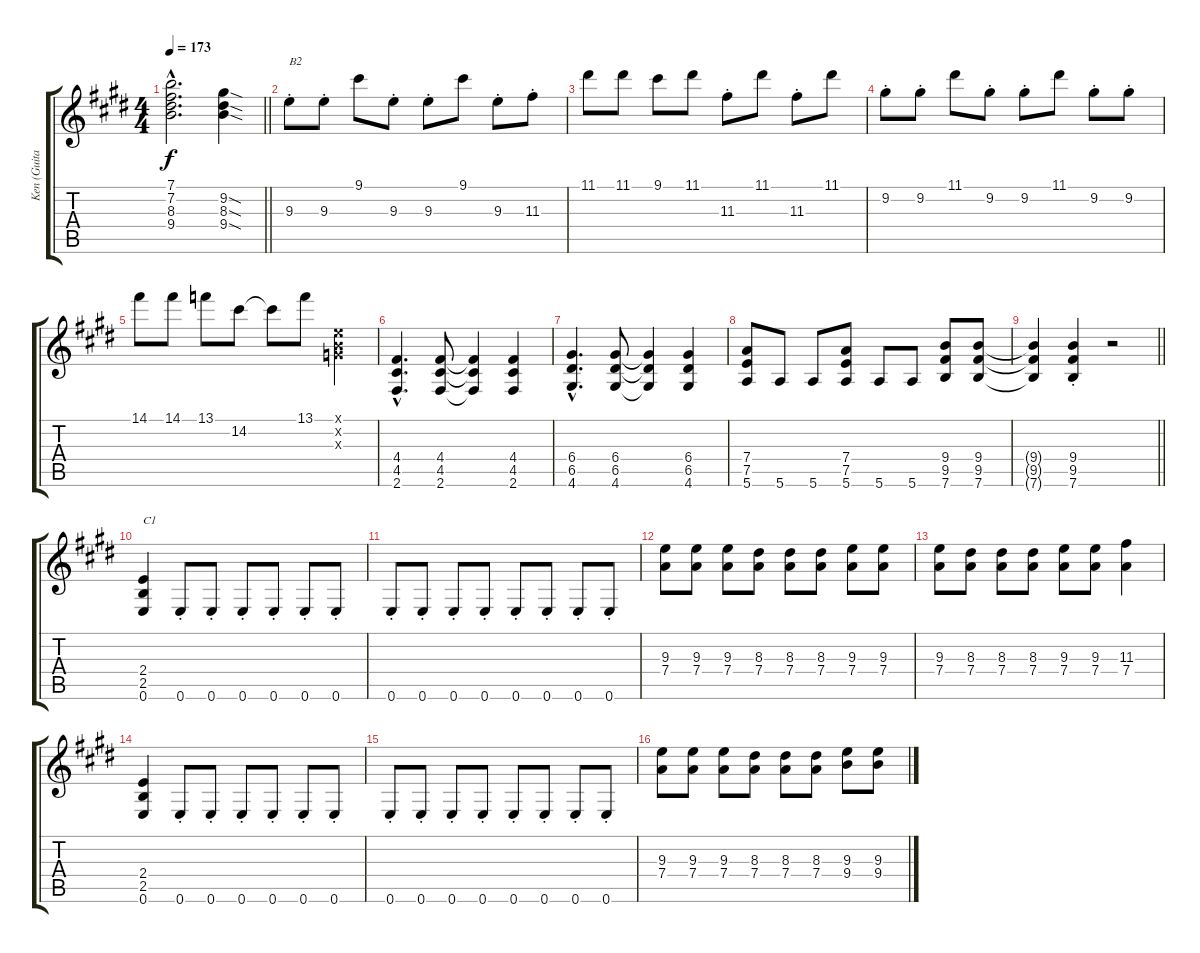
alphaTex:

\track ("Ken (Guitar I)" "Ken (Guita") {instrument distortionguitar}
\staff {score tabs}
\tuning (E4 B3 G3 D3 A2 E2) {hide}
\ts (4 4)
\tempo 173
\clef g2
\barLineRight lightlight
\ks e
(7.1{hac t} 7.2{hac t} 8.3{hac t} 9.4{hac t}).2{d dy f} (9.2{sod} 8.3{sod} 9.4{sod}).4 |
9.3{st}.8{txt "B2"} 9.3{st}.8 9.1.8 9.3{st}.8 9.3{st}.8 9.1.8 9.3{st}.8 11.3{st}.8 |
11.1.8 11.1.8 9.1.8 11.1.8 11.3{st}.8 11.1.8 11.3{st}.8 11.1.8 |
9.2{st}.8 9.2{st}.8 11.1.8 9.2{st}.8 9.2{st}.8 11.1.8 9.2{st}.8 9.2{st}.8 |
14.1.8 14.1.8 13.1.8 14.2.8 14.2{t}.8 13.1.8 (0.1{x} 0.2{x} 0.3{x}).4 |
(4.4{hac} 4.5{hac} 2.6{hac}).4{d} (4.4 4.5 2.6).8 (4.4{t} 4.5{t} 2.6{t}).4 (4.4 4.5 2.6).4 |
(6.4{hac} 6.5{hac} 4.6{hac}).4{d} (6.4 6.5 4.6).8 (6.4{t} 6.5{t} 4.6{t}).4 (6.4 6.5 4.6).4 |
(7.4 7.5 5.6).8 5.6.8 5.6.8 (7.4 7.5 5.6).8 5.6.8 5.6.8 (9.4 9.5 7.6).8 (9.4 9.5 7.6).8 |
\barLineRight lightlight
(9.4{t} 9.5{t} 7.6{t}).4 (9.4{st} 9.5{st} 7.6{st}).4 r.2 |
(2.4 2.5 0.6).4{txt "C1"} 0.6{st}.8 0.6{st}.8 0.6{st}.8 0.6{st}.8 0.6{st}.8 0.6{st}.8 |
0.6{st}.8 0.6{st}.8 0.6{st}.8 0.6{st}.8 0.6{st}.8 0.6{st}.8 0.6{st}.8 0.6{st}.8 |
(9.3 7.4).8 (9.3 7.4).8 (9.3 7.4).8 (8.3 7.4).8 (8.3 7.4).8 (8.3 7.4).8 (9.3 7.4).8 (9.3 7.4).8 |
(9.3 7.4).8 (8.3 7.4).8 (8.3 7.4).8 (8.3 7.4).8 (9.3 7.4).8 (9.3 7.4).8 (11.3 7.4).4 |
(2.4 2.5 0.6).4 0.6{st}.8 0.6{st}.8 0.6{st}.8 0.6{st}.8 0.6{st}.8 0.6{st}.8 |
0.6{st}.8 0.6{st}.8 0.6{st}.8 0.6{st}.8 0.6{st}.8 0.6{st}.8 0.6{st}.8 0.6{st}.8 |
(9.3 7.4).8 (9.3 7.4).8 (9.3 7.4).8 (8.3 7.4).8 (8.3 7.4).8 (8.3 7.4).8 (9.3 9.4).8 (9.3 9.4).8
